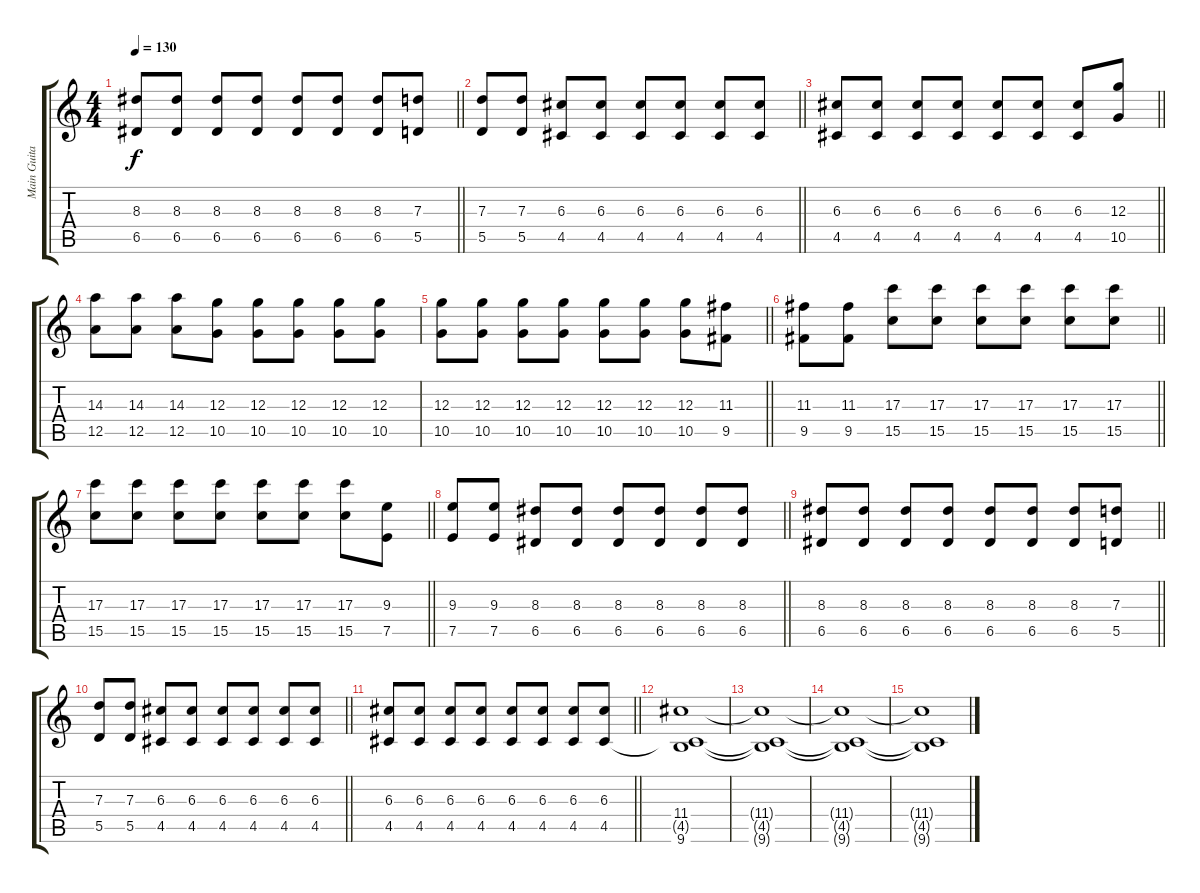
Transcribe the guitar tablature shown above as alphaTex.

\track ("Main Guitar" "Main Guita") {instrument distortionguitar}
\staff {score tabs}
\tuning (E4 B3 G3 D3 A2 D2) {hide}
\ts (4 4)
\tempo 130
\clef g2
\barLineRight lightlight
\ks c
(8.3 6.5).8{dy f} (8.3 6.5).8 (8.3 6.5).8 (8.3 6.5).8 (8.3 6.5).8 (8.3 6.5).8 (8.3 6.5).8 (7.3 5.5).8 |
\barLineRight lightlight
(7.3 5.5).8 (7.3 5.5).8 (6.3 4.5).8 (6.3 4.5).8 (6.3 4.5).8 (6.3 4.5).8 (6.3 4.5).8 (6.3 4.5).8 |
\barLineRight lightlight
(6.3 4.5).8 (6.3 4.5).8 (6.3 4.5).8 (6.3 4.5).8 (6.3 4.5).8 (6.3 4.5).8 (6.3 4.5).8 (12.3 10.5).8 |
(14.3 12.5).8 (14.3 12.5).8 (14.3 12.5).8 (12.3 10.5).8 (12.3 10.5).8 (12.3 10.5).8 (12.3 10.5).8 (12.3 10.5).8 |
\barLineRight lightlight
(12.3 10.5).8 (12.3 10.5).8 (12.3 10.5).8 (12.3 10.5).8 (12.3 10.5).8 (12.3 10.5).8 (12.3 10.5).8 (11.3 9.5).8 |
\barLineRight lightlight
(11.3 9.5).8 (11.3 9.5).8 (17.3 15.5).8 (17.3 15.5).8 (17.3 15.5).8 (17.3 15.5).8 (17.3 15.5).8 (17.3 15.5).8 |
\barLineRight lightlight
(17.3 15.5).8 (17.3 15.5).8 (17.3 15.5).8 (17.3 15.5).8 (17.3 15.5).8 (17.3 15.5).8 (17.3 15.5).8 (9.3 7.5).8 |
\barLineRight lightlight
(9.3 7.5).8 (9.3 7.5).8 (8.3 6.5).8 (8.3 6.5).8 (8.3 6.5).8 (8.3 6.5).8 (8.3 6.5).8 (8.3 6.5).8 |
\barLineRight lightlight
(8.3 6.5).8 (8.3 6.5).8 (8.3 6.5).8 (8.3 6.5).8 (8.3 6.5).8 (8.3 6.5).8 (8.3 6.5).8 (7.3 5.5).8 |
\barLineRight lightlight
(7.3 5.5).8 (7.3 5.5).8 (6.3 4.5).8 (6.3 4.5).8 (6.3 4.5).8 (6.3 4.5).8 (6.3 4.5).8 (6.3 4.5).8 |
\barLineRight lightlight
(6.3 4.5).8 (6.3 4.5).8 (6.3 4.5).8 (6.3 4.5).8 (6.3 4.5).8 (6.3 4.5).8 (6.3 4.5).8 (6.3 4.5).8 |
(11.4 4.5{t} 9.6).1 |
(11.4{t} 4.5{t} 9.6{t}).1{volume 0} |
(11.4{t} 4.5{t} 9.6{t}).1 |
(11.4{t} 4.5{t} 9.6{t}).1
